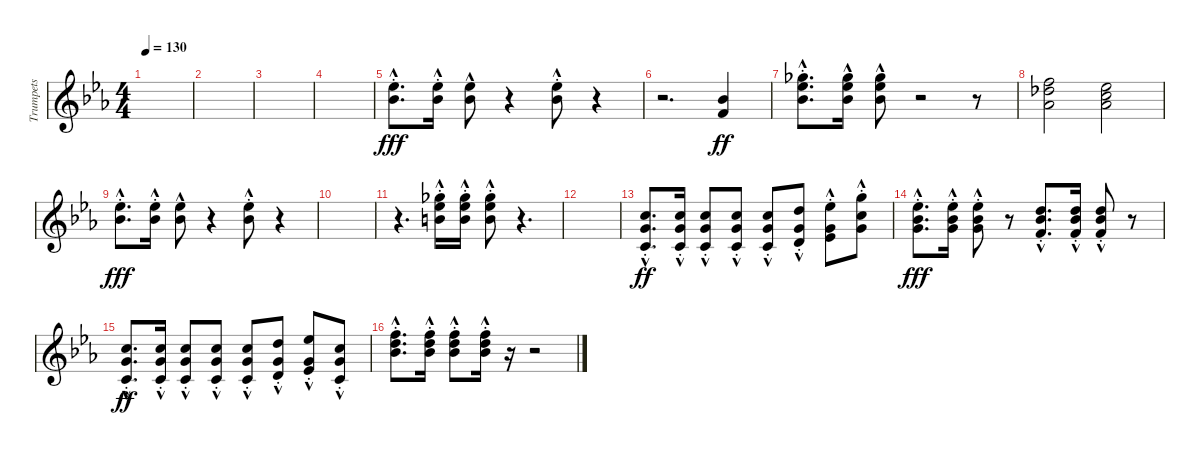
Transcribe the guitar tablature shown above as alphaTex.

\track ("Trumpets" "Trumpets") {instrument trumpet}
\staff {score}
\tuning (E4 B3 G3 D3 A2 E2) {hide}
\ts (4 4)
\tempo 130
\clef g2
\ks cminor
|
|
|
|
(11.1{hac st} 11.2{hac st}).8{d dy fff} (11.1{hac st} 11.2{hac st}).16 (11.1{hac} 11.2{hac}).8 r.4 (11.1{hac st} 11.2{hac st}).8 r.4 |
r.2{d} (1.1 11.2).4{dy ff} |
(14.1{hac st} 11.2{hac st} 20.3{hac st}).8{d} (14.1{hac} 16.2{hac} 15.3{hac}).16 (14.1{hac} 16.2{hac} 15.3{hac}).8 r.2 r.8 |
(9.1 18.2 13.3).2 (11.1 9.2 17.3).2 |
(11.1{hac st} 11.2{hac st}).8{d dy fff} (11.1{hac st} 11.2{hac st}).16 (11.1{hac} 11.2{hac}).8 r.4 (11.1{hac st} 11.2{hac st}).8 r.4 |
|
r.4{d} (11.1{hac st} 12.2{hac st} 28.4{hac st}).16 (14.1{hac st} 16.3{hac st} 25.4{hac st}).16 (19.2{hac st} 16.3{hac st} 25.4{hac st}).8 r.4{d} |
|
(8.1{hac st} 8.2{hac st} 10.4{hac st}).8{d dy ff} (8.1{hac st} 8.2{hac st} 10.4{hac st}).16 (8.1{hac st} 8.2{hac st} 10.4{hac st}).8 (8.1{hac st} 8.2{hac st} 10.4{hac st}).8 (8.1{hac st} 8.2{hac st} 10.4{hac st}).8 (10.1{hac st} 8.2{hac st} 7.3{hac st}).8 (11.1{hac st} 8.2{hac st} 8.3{hac st}).8 (15.1{hac st} 13.2{hac st} 12.3{hac st}).8 |
(11.1{hac st} 11.2{hac st} 12.3{hac st}).8{d dy fff} (11.1{hac st} 11.2{hac st} 12.3{hac st}).16 (11.1{hac st} 11.2{hac st} 12.3{hac st}).8 r.8 (10.1{hac st} 11.2{hac st} 10.3{hac st}).8{d} (10.1{hac st} 11.2{hac st} 10.3{hac st}).16 (10.1{hac st} 11.2{hac st} 10.3{hac st}).8 r.8 |
(8.1{hac st} 8.2{hac st} 10.4{hac st}).8{d dy ff} (8.1{hac st} 8.2{hac st} 10.4{hac st}).16 (8.1{hac st} 8.2{hac st} 10.4{hac st}).8 (8.1{hac st} 8.2{hac st} 10.4{hac st}).8 (8.1{hac st} 8.2{hac st} 10.4{hac st}).8 (10.1{hac st} 8.2{hac st} 7.3{hac st}).8 (11.1{hac st} 8.2{hac st} 8.3{hac st}).8 (8.1{hac st} 8.2{hac st} 10.4{hac st}).8 |
(13.1{hac st} 15.2{hac st} 15.3{hac st}).8{d} (13.1{hac st} 15.2{hac st} 15.3{hac st}).16 (13.1{hac st} 15.2{hac st} 15.3{hac st}).8 (13.1{hac st} 15.2{hac st} 15.3{hac st}).16 r.16 r.2
